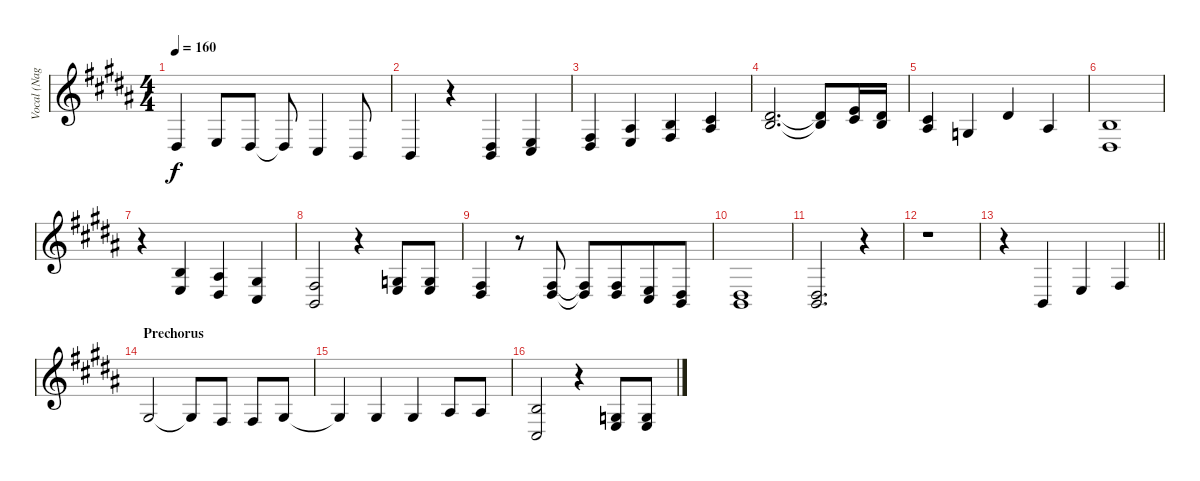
\track ("Vocal (Nagi)" "Vocal (Nag") {instrument electricpiano1}
\staff {score}
\tuning (E4 B3 G3 D3 A2 E2) {hide}
\ts (4 4)
\tempo 160
\clef g2
\ks b
1.4.4{dy f} 2.4.8 1.4.8 1.4{t}.8 4.5.4 2.5.8 |
2.5.4 r.4 (1.4 2.5).4 (2.4 4.5).4 |
(4.4 6.5).4 (3.3 2.4).4 (4.3 4.4).4 (2.2 3.3).4 |
(4.2 4.3).2{d} (4.2{t} 4.3{t}).8 (0.1 2.2).16 (4.2 4.3).16 |
(2.2 3.3).4 0.3.4 4.2.4 3.3.4 |
(0.2 1.4).1 |
r.4 (0.2 2.4).4 (3.3 1.4).4 (1.3 4.5).4 |
(4.4 2.5).2 r.4 (0.3 2.4).8 (0.3 2.4).8 |
(4.4 6.5).4 r.8 (4.4 6.5).8 (4.4{t} 6.5{t}).8 (4.4 6.5).8{beam merge} (2.4 4.5).8 (1.4 2.5).8 |
(1.4 2.5).1 |
(1.4 2.5).2{d} r.4 |
r.1 |
\barLineRight lightlight
r.4 2.5.4 2.4.4 4.4.4 |
\section ("" "Prechorus")
1.3.2 1.3{t}.8 4.4.8 4.4.8 1.3.8 |
1.3{t}.4 1.3.4 1.3.4 3.3.8 3.3.8 |
(0.2 4.5).2 r.4 (0.3 2.4).8 (0.3 2.4).8
